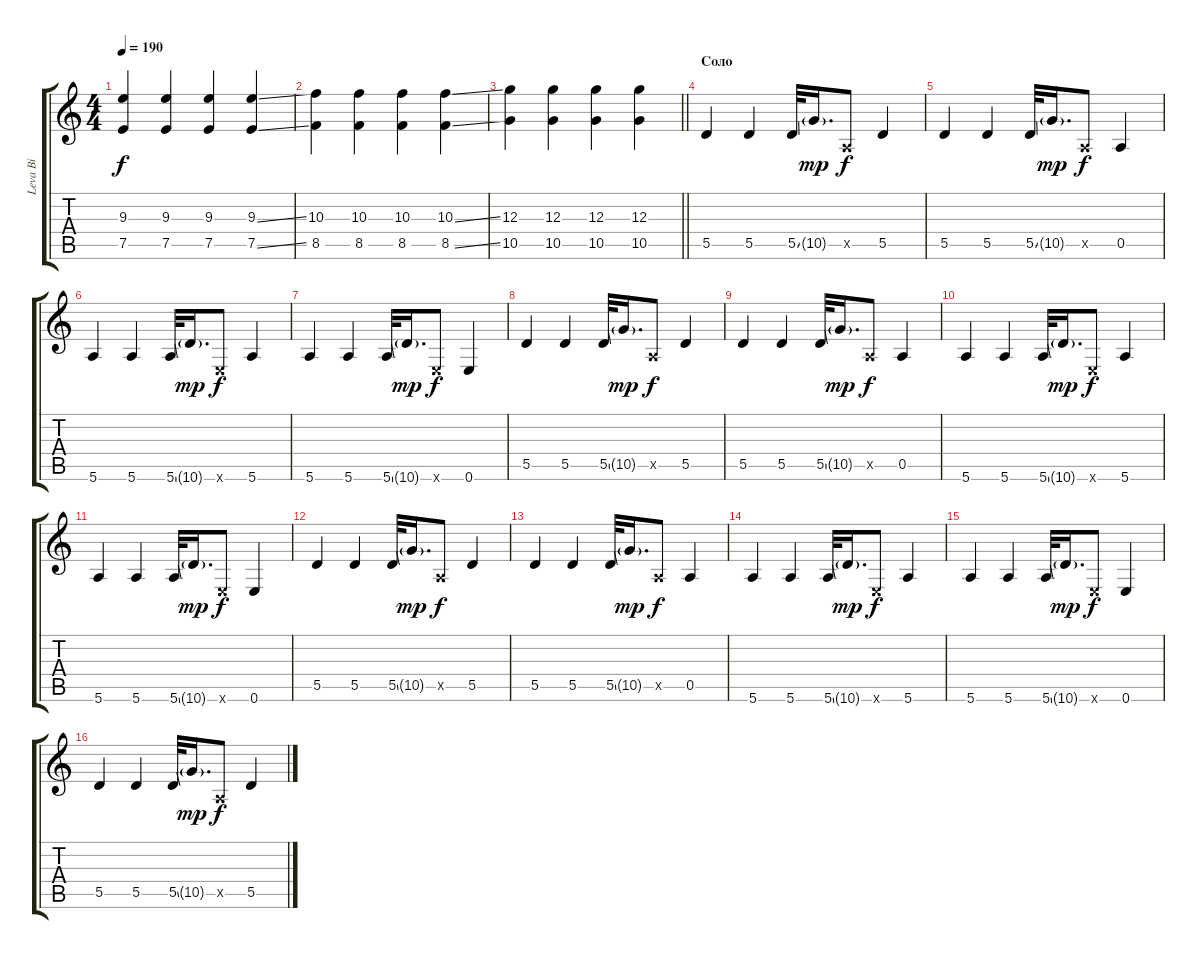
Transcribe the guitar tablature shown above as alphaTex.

\track ("Leva Bi" "Leva Bi") {instrument electricguitarmuted}
\staff {score tabs}
\tuning (E4 B3 G3 D3 A2 E2) {hide}
\ts (4 4)
\tempo 190
\clef g2
\ks c
(9.3 7.5).4{dy f} (9.3 7.5).4 (9.3 7.5).4 (9.3{ss} 7.5{ss}).4 |
(10.3 8.5).4 (10.3 8.5).4 (10.3 8.5).4 (10.3{ss} 8.5{ss}).4 |
\barLineRight lightlight
(12.3 10.5).4 (12.3 10.5).4 (12.3 10.5).4 (12.3 10.5).4 |
\section ("" "Соло")
5.5.4{volume 14 instrument electricguitarmuted} 5.5.4 5.5{ss}.32 10.5{g}.16{d dy mp} 0.5{x}.8{dy f} 5.5.4 |
5.5.4 5.5.4 5.5{ss}.32 10.5{g}.16{d dy mp} 0.5{x}.8{dy f} 0.5.4 |
5.6.4 5.6.4 5.6{ss}.32 10.6{g}.16{d dy mp} 0.6{x}.8{dy f} 5.6.4 |
5.6.4 5.6.4 5.6{ss}.32 10.6{g}.16{d dy mp} 0.6{x}.8{dy f} 0.6.4 |
5.5.4 5.5.4 5.5{ss}.32 10.5{g}.16{d dy mp} 0.5{x}.8{dy f} 5.5.4 |
5.5.4 5.5.4 5.5{ss}.32 10.5{g}.16{d dy mp} 0.5{x}.8{dy f} 0.5.4 |
5.6.4 5.6.4 5.6{ss}.32 10.6{g}.16{d dy mp} 0.6{x}.8{dy f} 5.6.4 |
5.6.4 5.6.4 5.6{ss}.32 10.6{g}.16{d dy mp} 0.6{x}.8{dy f} 0.6.4 |
5.5.4 5.5.4 5.5{ss}.32 10.5{g}.16{d dy mp} 0.5{x}.8{dy f} 5.5.4 |
5.5.4 5.5.4 5.5{ss}.32 10.5{g}.16{d dy mp} 0.5{x}.8{dy f} 0.5.4 |
5.6.4 5.6.4 5.6{ss}.32 10.6{g}.16{d dy mp} 0.6{x}.8{dy f} 5.6.4 |
5.6.4 5.6.4 5.6{ss}.32 10.6{g}.16{d dy mp} 0.6{x}.8{dy f} 0.6.4 |
5.5.4 5.5.4 5.5{ss}.32 10.5{g}.16{d dy mp} 0.5{x}.8{dy f} 5.5.4
